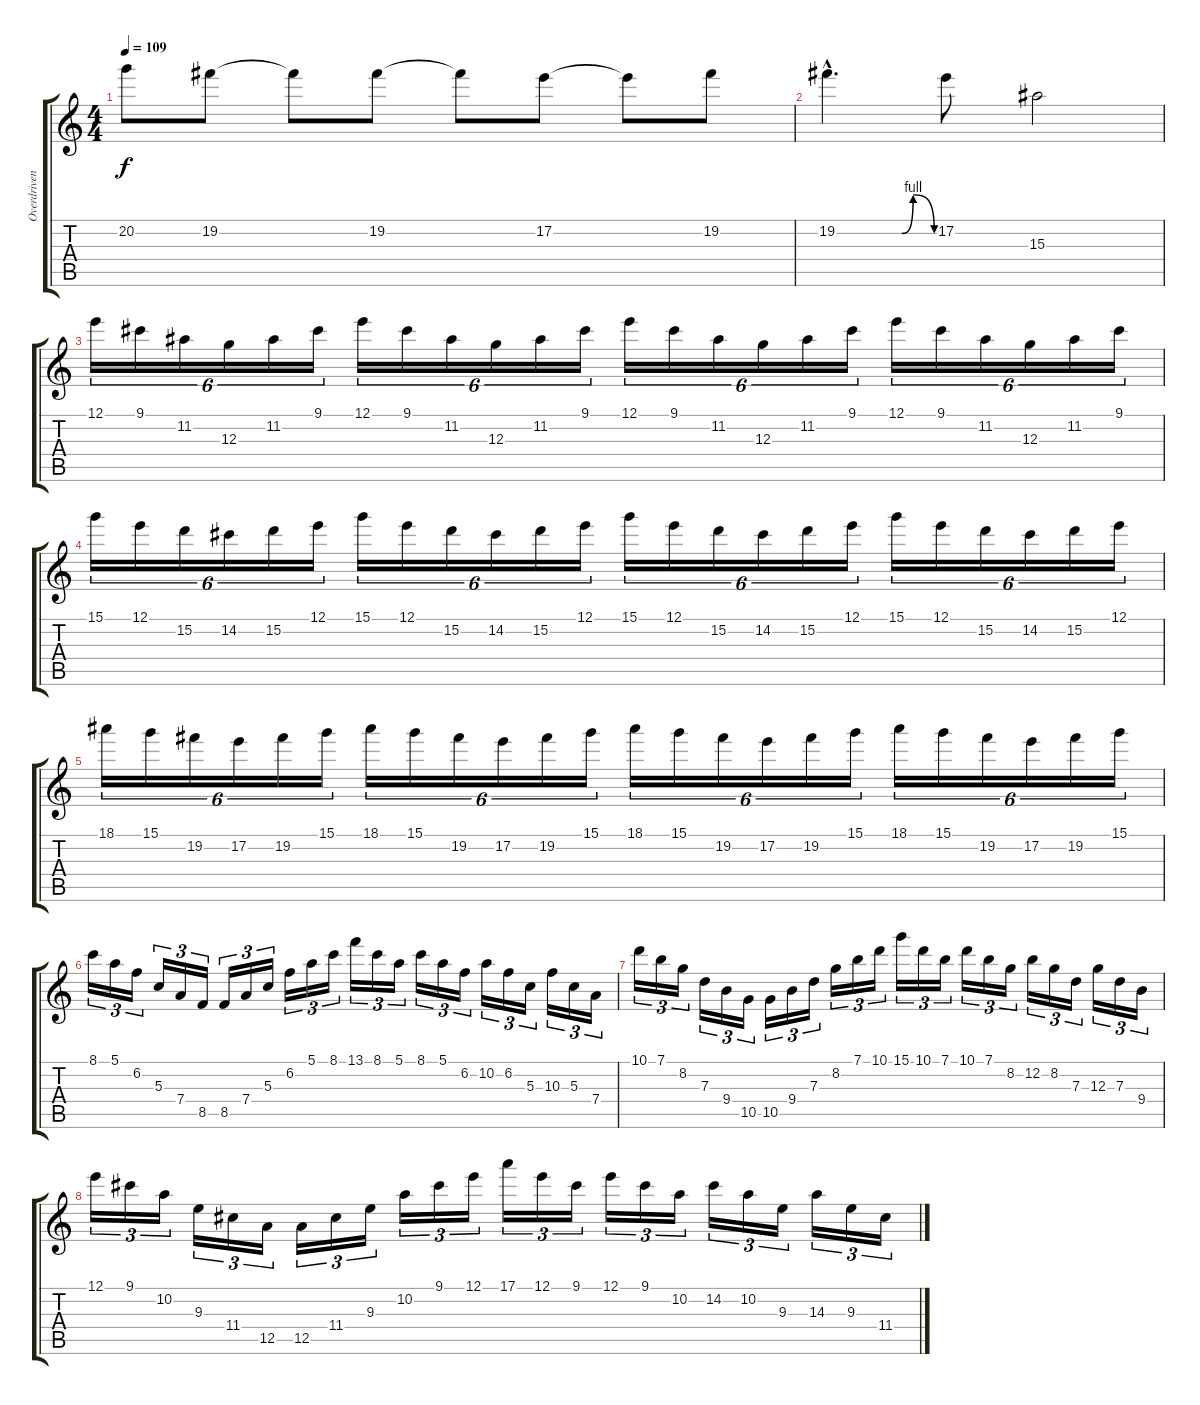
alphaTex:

\track ("Overdriven Guitar 2" "Overdriven") {instrument overdrivenguitar}
\staff {score tabs}
\tuning (E4 B3 G3 D3 A2 E2) {hide}
\ts (4 4)
\tempo 109
\clef g2
\ks c
20.2.8{dy f} 19.2.8 19.2{t}.8 19.2.8 19.2{t}.8 17.2.8 17.2{t}.8 19.2.8 |
19.2{be (custom 0 0 15 0 40 0 47 4 60 0) hac}.4{d} 17.2.8 15.3.2 |
12.1.16{tu (6 4)} 9.1.16{tu (6 4)} 11.2.16{tu (6 4)} 12.3.16{tu (6 4)} 11.2.16{tu (6 4)} 9.1.16{tu (6 4)} 12.1.16{tu (6 4)} 9.1.16{tu (6 4)} 11.2.16{tu (6 4)} 12.3.16{tu (6 4)} 11.2.16{tu (6 4)} 9.1.16{tu (6 4)} 12.1.16{tu (6 4)} 9.1.16{tu (6 4)} 11.2.16{tu (6 4)} 12.3.16{tu (6 4)} 11.2.16{tu (6 4)} 9.1.16{tu (6 4)} 12.1.16{tu (6 4)} 9.1.16{tu (6 4)} 11.2.16{tu (6 4)} 12.3.16{tu (6 4)} 11.2.16{tu (6 4)} 9.1.16{tu (6 4)} |
15.1.16{tu (6 4)} 12.1.16{tu (6 4)} 15.2.16{tu (6 4)} 14.2.16{tu (6 4)} 15.2.16{tu (6 4)} 12.1.16{tu (6 4)} 15.1.16{tu (6 4)} 12.1.16{tu (6 4)} 15.2.16{tu (6 4)} 14.2.16{tu (6 4)} 15.2.16{tu (6 4)} 12.1.16{tu (6 4)} 15.1.16{tu (6 4)} 12.1.16{tu (6 4)} 15.2.16{tu (6 4)} 14.2.16{tu (6 4)} 15.2.16{tu (6 4)} 12.1.16{tu (6 4)} 15.1.16{tu (6 4)} 12.1.16{tu (6 4)} 15.2.16{tu (6 4)} 14.2.16{tu (6 4)} 15.2.16{tu (6 4)} 12.1.16{tu (6 4)} |
18.1.16{tu (6 4)} 15.1.16{tu (6 4)} 19.2.16{tu (6 4)} 17.2.16{tu (6 4)} 19.2.16{tu (6 4)} 15.1.16{tu (6 4)} 18.1.16{tu (6 4)} 15.1.16{tu (6 4)} 19.2.16{tu (6 4)} 17.2.16{tu (6 4)} 19.2.16{tu (6 4)} 15.1.16{tu (6 4)} 18.1.16{tu (6 4)} 15.1.16{tu (6 4)} 19.2.16{tu (6 4)} 17.2.16{tu (6 4)} 19.2.16{tu (6 4)} 15.1.16{tu (6 4)} 18.1.16{tu (6 4)} 15.1.16{tu (6 4)} 19.2.16{tu (6 4)} 17.2.16{tu (6 4)} 19.2.16{tu (6 4)} 15.1.16{tu (6 4)} |
8.1.16{tu (3 2)} 5.1.16{tu (3 2)} 6.2.16{tu (3 2)} 5.3.16{tu (3 2)} 7.4.16{tu (3 2)} 8.5.16{tu (3 2)} 8.5.16{tu (3 2)} 7.4.16{tu (3 2)} 5.3.16{tu (3 2)} 6.2.16{tu (3 2)} 5.1.16{tu (3 2)} 8.1.16{tu (3 2)} 13.1.16{tu (3 2)} 8.1.16{tu (3 2)} 5.1.16{tu (3 2)} 8.1.16{tu (3 2)} 5.1.16{tu (3 2)} 6.2.16{tu (3 2)} 10.2.16{tu (3 2)} 6.2.16{tu (3 2)} 5.3.16{tu (3 2)} 10.3.16{tu (3 2)} 5.3.16{tu (3 2)} 7.4.16{tu (3 2)} |
10.1.16{tu (3 2)} 7.1.16{tu (3 2)} 8.2.16{tu (3 2)} 7.3.16{tu (3 2)} 9.4.16{tu (3 2)} 10.5.16{tu (3 2)} 10.5.16{tu (3 2)} 9.4.16{tu (3 2)} 7.3.16{tu (3 2)} 8.2.16{tu (3 2)} 7.1.16{tu (3 2)} 10.1.16{tu (3 2)} 15.1.16{tu (3 2)} 10.1.16{tu (3 2)} 7.1.16{tu (3 2)} 10.1.16{tu (3 2)} 7.1.16{tu (3 2)} 8.2.16{tu (3 2)} 12.2.16{tu (3 2)} 8.2.16{tu (3 2)} 7.3.16{tu (3 2)} 12.3.16{tu (3 2)} 7.3.16{tu (3 2)} 9.4.16{tu (3 2)} |
12.1.16{tu (3 2)} 9.1.16{tu (3 2)} 10.2.16{tu (3 2)} 9.3.16{tu (3 2)} 11.4.16{tu (3 2)} 12.5.16{tu (3 2)} 12.5.16{tu (3 2)} 11.4.16{tu (3 2)} 9.3.16{tu (3 2)} 10.2.16{tu (3 2)} 9.1.16{tu (3 2)} 12.1.16{tu (3 2)} 17.1.16{tu (3 2)} 12.1.16{tu (3 2)} 9.1.16{tu (3 2)} 12.1.16{tu (3 2)} 9.1.16{tu (3 2)} 10.2.16{tu (3 2)} 14.2.16{tu (3 2)} 10.2.16{tu (3 2)} 9.3.16{tu (3 2)} 14.3.16{tu (3 2)} 9.3.16{tu (3 2)} 11.4.16{tu (3 2)}
